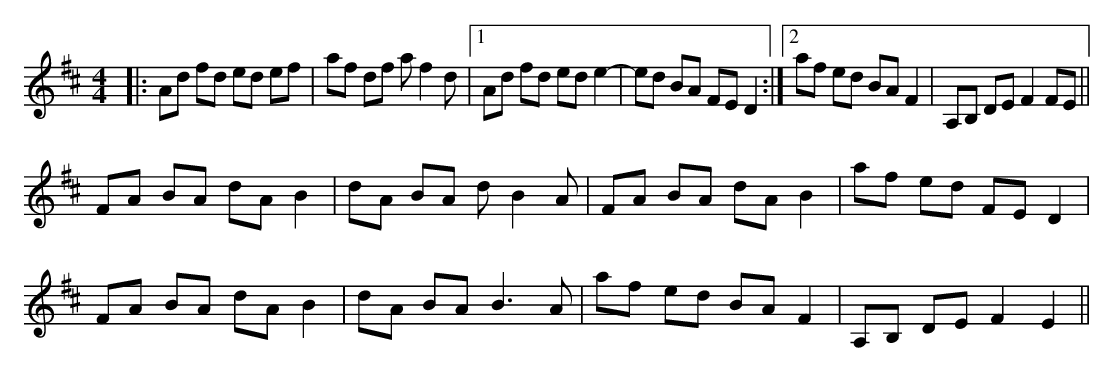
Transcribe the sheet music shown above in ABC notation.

X:1
M:4/4
K:D
|:Ad fd ed ef|af df a f2 d|1 Ad fd ed e2 -|ed BA FE D2:|2 af ed BA F2|A,B, DE F2 FE||
FA BA dA B2|dA BA d B2 A|FA BA dA B2|af ed FE D2|
FA BA dA B2|dA BA B3 A|af ed BA F2|A,B, DE F2 E2||
